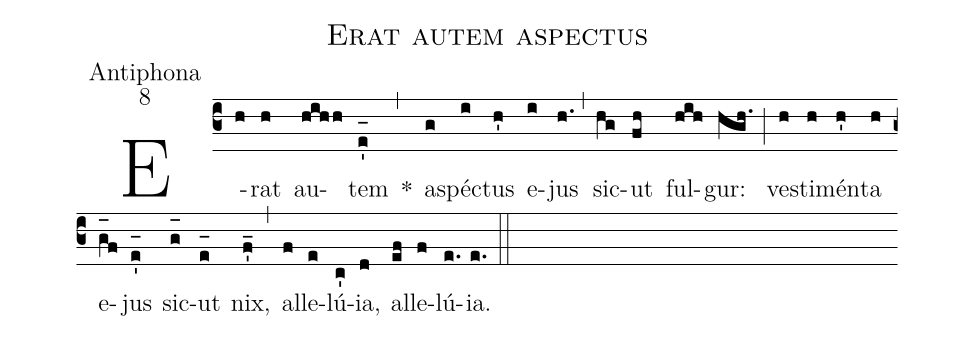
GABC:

name:Erat autem aspectus;
office-part:Antiphona;
mode:8;
%%
(c3) E(h)rat(h) au(hihh)tem(e'_[oh:h]) *(,) a(g)spé(i)ctus(h') e(i)jus(h.) (,) sic(hg)ut(fh) ful(hih)gur:(hgh.) (;) ve(h)sti(h)mén(h')ta(h) e(g_[oh:h]f)jus(e'_[oh:h]) sic(g_[oh:h])ut(e_[oh:h]) nix,(f'_) (,) al(f)le(e)lú(c'){ia},(d) al(ef)le(f)lú(e.){ia}.(e.) (::)

%<eu>E(h) u(h) o(f) u(h) a(i) e.</eu>(h.) (::)
